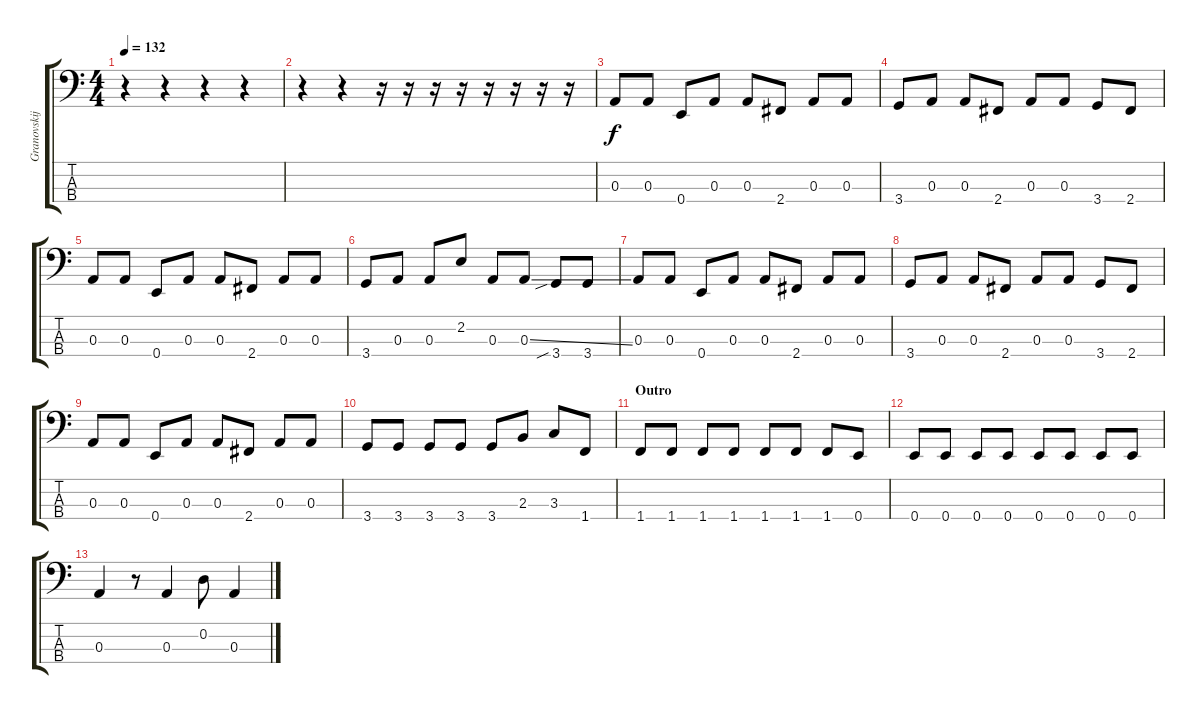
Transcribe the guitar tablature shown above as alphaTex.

\track ("Granovskij" "Granovskij") {instrument electricbassfinger}
\staff {score tabs}
\tuning (G2 D2 A1 E1) {hide}
\ts (4 4)
\tempo 132
\clef f4
\ks c
r.4{dy f} r.4 r.4 r.4 |
r.4 r.4 r.16 r.16 r.16 r.16 r.16 r.16 r.16 r.16 |
0.3.8 0.3.8 0.4.8 0.3.8 0.3.8 2.4.8 0.3.8 0.3.8 |
3.4.8 0.3.8 0.3.8 2.4.8 0.3.8 0.3.8 3.4.8 2.4.8 |
0.3.8 0.3.8 0.4.8 0.3.8 0.3.8 2.4.8 0.3.8 0.3.8 |
3.4.8 0.3.8 0.3.8 2.2.8 0.3.8 0.3{ss}.8 3.4{sib}.8 3.4.8 |
0.3.8 0.3.8 0.4.8 0.3.8 0.3.8 2.4.8 0.3.8 0.3.8 |
3.4.8 0.3.8 0.3.8 2.4.8 0.3.8 0.3.8 3.4.8 2.4.8 |
0.3.8 0.3.8 0.4.8 0.3.8 0.3.8 2.4.8 0.3.8 0.3.8 |
3.4.8 3.4.8 3.4.8 3.4.8 3.4.8 2.3.8 3.3.8 1.4.8 |
\section ("" "Outro")
1.4.8 1.4.8 1.4.8 1.4.8 1.4.8 1.4.8 1.4.8 0.4.8 |
0.4.8 0.4.8 0.4.8 0.4.8 0.4.8 0.4.8 0.4.8 0.4.8 |
0.3.4 r.8 0.3.4 0.2.8 0.3.4
